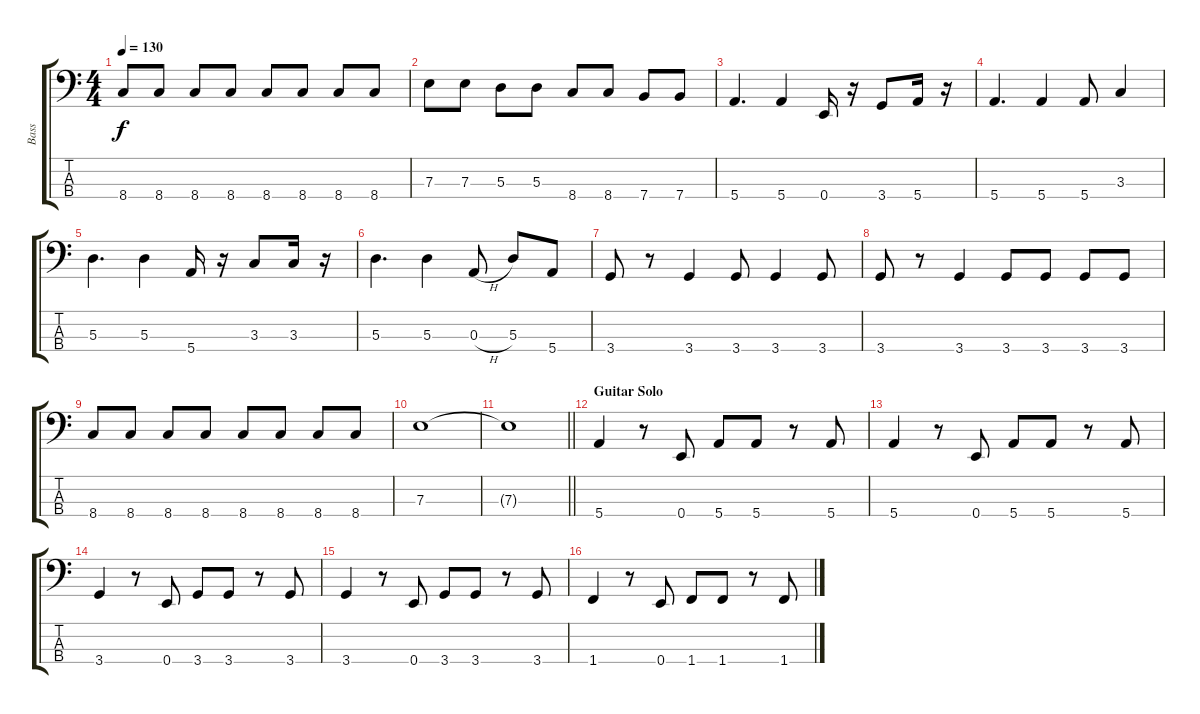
\track ("Bass" "Bass") {instrument electricbassfinger}
\staff {score tabs}
\tuning (G2 D2 A1 E1) {hide}
\ts (4 4)
\tempo 130
\clef f4
\ks c
8.4.8{dy f} 8.4.8 8.4.8 8.4.8 8.4.8 8.4.8 8.4.8 8.4.8 |
7.3.8 7.3.8 5.3.8 5.3.8 8.4.8 8.4.8 7.4.8 7.4.8 |
5.4.4{d} 5.4.4 0.4.16 r.16 3.4.8 5.4.16 r.16 |
5.4.4{d} 5.4.4 5.4.8 3.3.4 |
5.3.4{d} 5.3.4 5.4.16 r.16 3.3.8 3.3.16 r.16 |
5.3.4{d} 5.3.4 0.3{h}.8 5.3.8 5.4.8 |
3.4.8 r.8 3.4.4 3.4.8 3.4.4 3.4.8 |
3.4.8 r.8 3.4.4 3.4.8 3.4.8 3.4.8 3.4.8 |
8.4.8 8.4.8 8.4.8 8.4.8 8.4.8 8.4.8 8.4.8 8.4.8 |
7.3.1 |
\barLineRight lightlight
7.3{t}.1 |
\section ("" "Guitar Solo")
5.4.4 r.8 0.4.8 5.4.8 5.4.8 r.8 5.4.8 |
5.4.4 r.8 0.4.8 5.4.8 5.4.8 r.8 5.4.8 |
3.4.4 r.8 0.4.8 3.4.8 3.4.8 r.8 3.4.8 |
3.4.4 r.8 0.4.8 3.4.8 3.4.8 r.8 3.4.8 |
1.4.4 r.8 0.4.8 1.4.8 1.4.8 r.8 1.4.8
